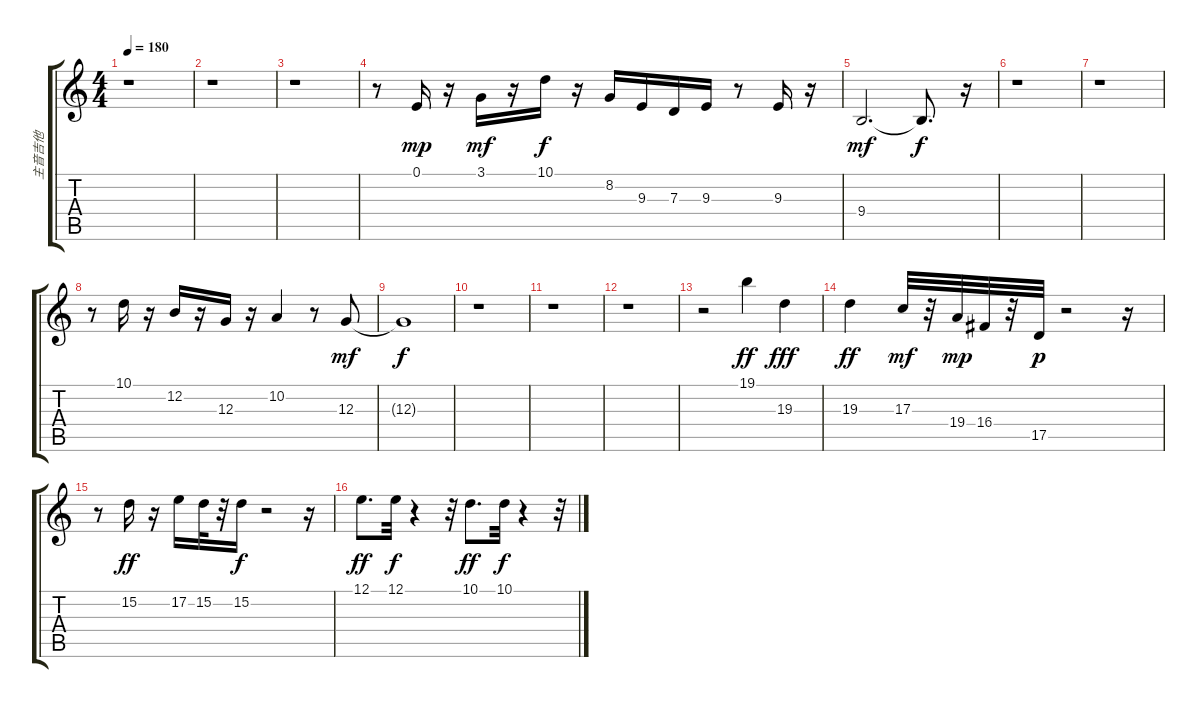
\track ("主音吉他" "主音吉他") {instrument brasssection}
\staff {score tabs}
\tuning (E4 B3 G3 D3 A2 E2) {hide}
\ts (4 4)
\tempo 180
\clef g2
\ks c
r.1{dy f} |
r.1 |
r.1 |
r.8 0.1.16{dy mp} r.16 3.1.16{dy mf} r.16 10.1.16{dy f} r.16 8.2.16 9.3.16 7.3.16 9.3.16 r.8 9.3.16 r.16 |
9.4.2{d dy mf} 9.4{t}.8{d dy f} r.16 |
r.1 |
r.1 |
r.8 10.1.16{volume 13} r.16 12.2.16 r.16 12.3.16 r.16 10.2.4 r.8 12.3.8{dy mf} |
12.3{t}.1{dy f} |
r.1 |
r.1 |
r.1 |
r.2 19.1.4{dy ff volume 13} 19.3.4{dy fff} |
19.3.4{dy ff} 17.3.32{dy mf} r.32 19.4.32{dy mp} 16.4.32 r.32 17.5.32{dy p} r.2 r.16 |
r.8 15.2.16{dy ff} r.16 17.2.16 15.2.32 r.32 15.2.16{dy f} r.2 r.16 |
12.1.8{d dy ff} 12.1.32{dy f} r.4 r.32 10.1.8{d dy ff} 10.1.32{dy f} r.4 r.32
